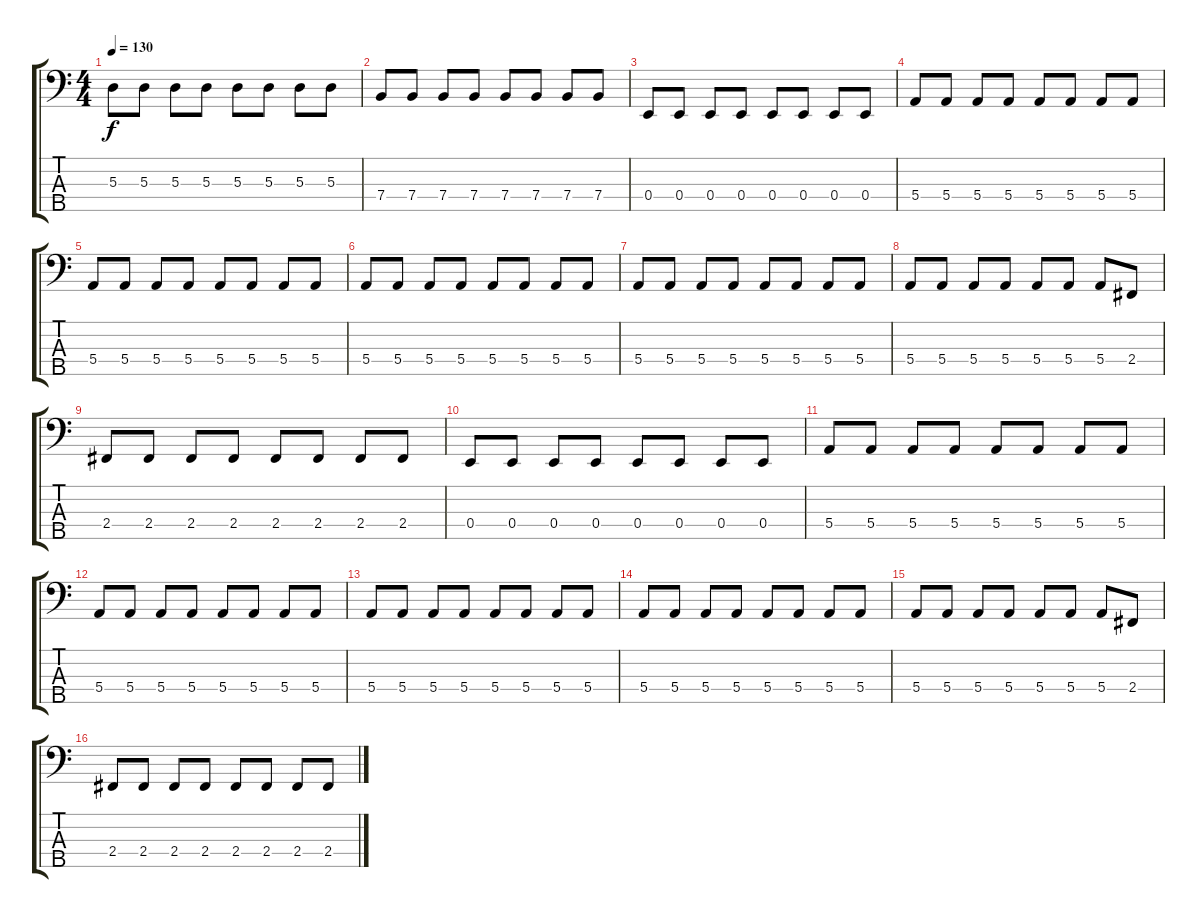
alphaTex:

\track "" {instrument electricbassfinger}
\staff {score tabs}
\tuning (G2 D2 A1 E1 B0) {hide}
\ts (4 4)
\tempo 130
\clef f4
\ks c
5.3.8{dy f} 5.3.8 5.3.8 5.3.8 5.3.8 5.3.8 5.3.8 5.3.8 |
7.4.8 7.4.8 7.4.8 7.4.8 7.4.8 7.4.8 7.4.8 7.4.8 |
0.4.8 0.4.8 0.4.8 0.4.8 0.4.8 0.4.8 0.4.8 0.4.8 |
5.4.8 5.4.8 5.4.8 5.4.8 5.4.8 5.4.8 5.4.8 5.4.8 |
5.4.8 5.4.8 5.4.8 5.4.8 5.4.8 5.4.8 5.4.8 5.4.8 |
5.4.8 5.4.8 5.4.8 5.4.8 5.4.8 5.4.8 5.4.8 5.4.8 |
5.4.8 5.4.8 5.4.8 5.4.8 5.4.8 5.4.8 5.4.8 5.4.8 |
5.4.8 5.4.8 5.4.8 5.4.8 5.4.8 5.4.8 5.4.8 2.4.8 |
2.4.8 2.4.8 2.4.8 2.4.8 2.4.8 2.4.8 2.4.8 2.4.8 |
0.4.8 0.4.8 0.4.8 0.4.8 0.4.8 0.4.8 0.4.8 0.4.8 |
5.4.8 5.4.8 5.4.8 5.4.8 5.4.8 5.4.8 5.4.8 5.4.8 |
5.4.8 5.4.8 5.4.8 5.4.8 5.4.8 5.4.8 5.4.8 5.4.8 |
5.4.8 5.4.8 5.4.8 5.4.8 5.4.8 5.4.8 5.4.8 5.4.8 |
5.4.8 5.4.8 5.4.8 5.4.8 5.4.8 5.4.8 5.4.8 5.4.8 |
5.4.8 5.4.8 5.4.8 5.4.8 5.4.8 5.4.8 5.4.8 2.4.8 |
2.4.8 2.4.8 2.4.8 2.4.8 2.4.8 2.4.8 2.4.8 2.4.8
